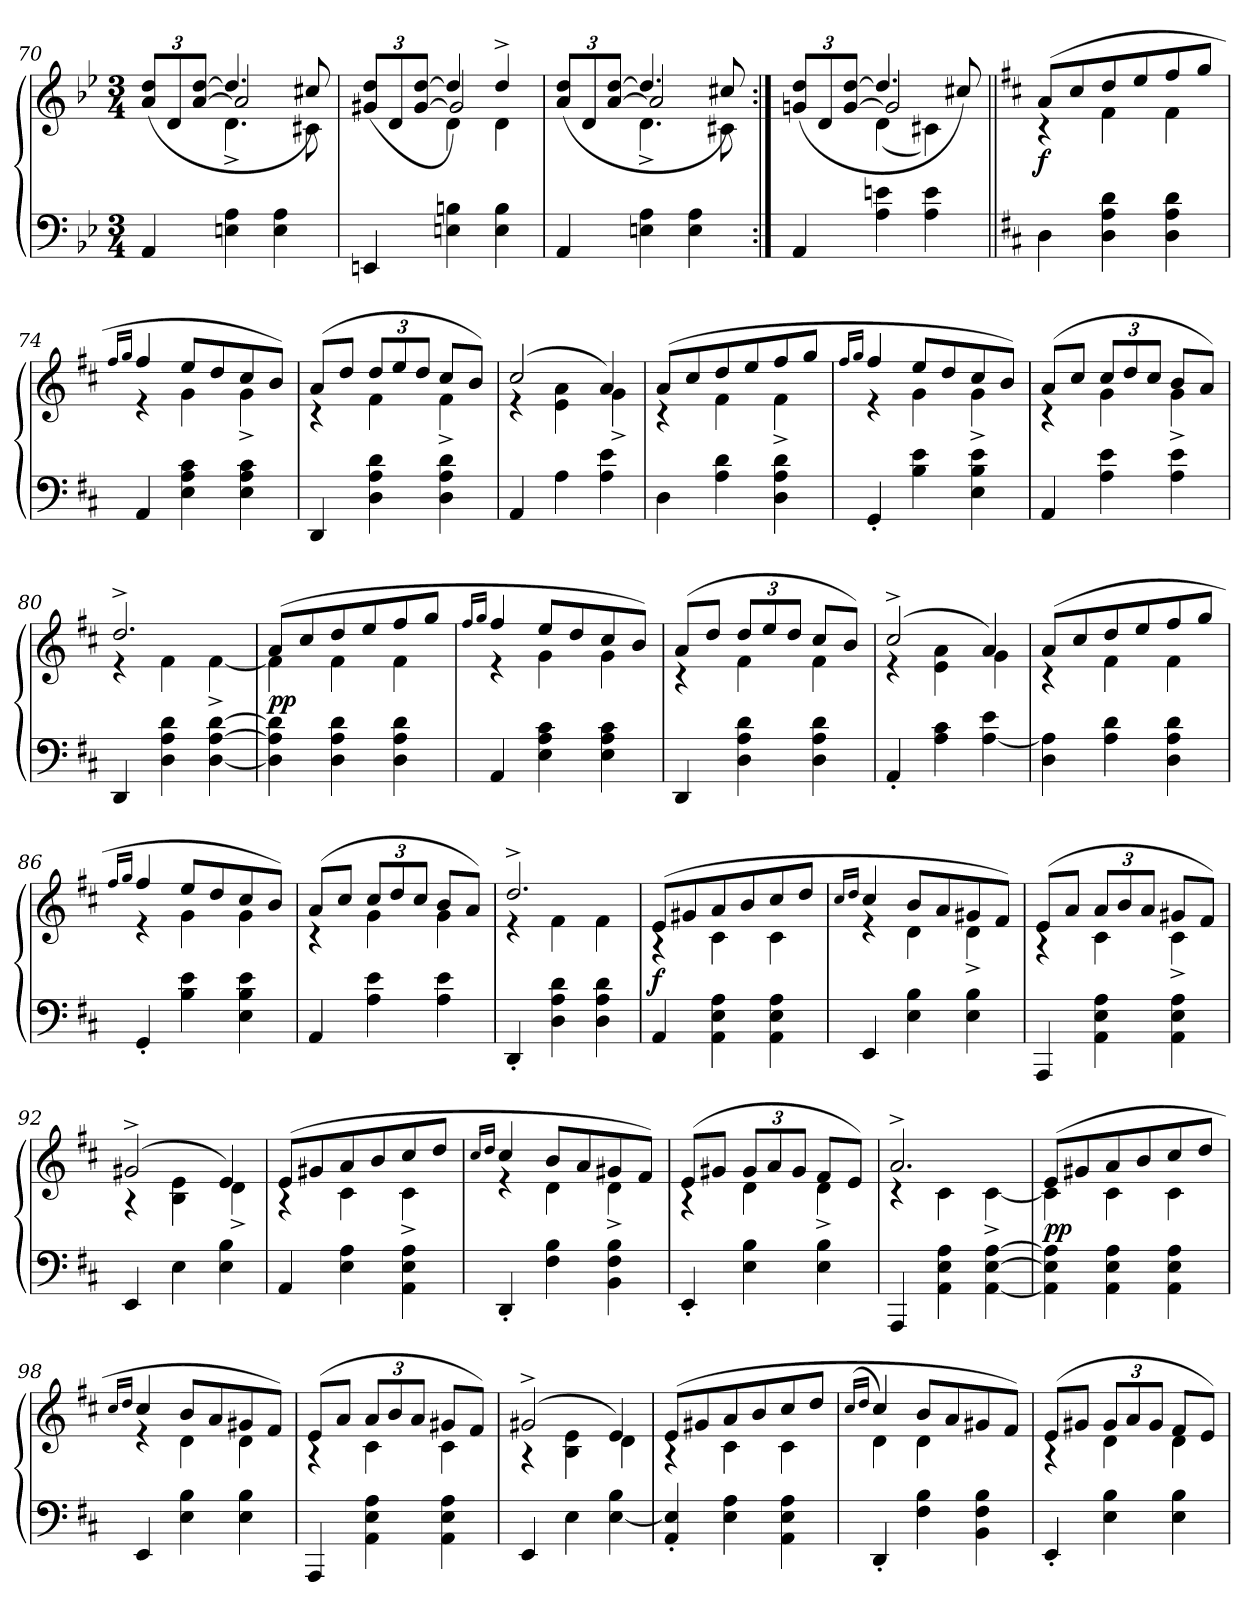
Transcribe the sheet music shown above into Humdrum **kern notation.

**kern	**kern	**dynam
*part1	*part1	*part1
*staff2	*staff1	*staff1/2
*clefF4	*clefG2	*
*k[b-e-]	*k[b-e-]	*
*M3/4	*M3/4	*
*	*Xbrackettup	*
=70	=70	=70
*	*^	*
*	*	*^	*
4AA/	(>12a/ 12dd/L	4ryy	4ryy	.
.	12d/	.	.	.
.	[12a/ [12dd/J	.	.	.
4En\ 4A\	4.dd/]	4.d^\	2a/]	.
4E\ 4A\	.	.	.	.
.	8cc#X/)	8c#X\	.	.
!!LO:LB:g=z	!!	!!
=71	=71	=71	=71	=71
4EEn/	(>12g#X/ 12dd/L	4ryy	4ryy	.
.	12d/	.	.	.
.	[12g#/ [12dd/J	.	.	.
4En\ 4Bn\	4dd/])	4d\	2g#/]	.
4E\ 4B\	4dd^/	4d\	.	.
=72	=72	=72	=72	=72
4AA/	(>12a/ 12dd/L	4ryy	4ryy	.
.	12d/	.	.	.
.	[12a/ [12dd/J	.	.	.
4En\ 4A\	4.dd/]	4.d^\	2a/]	.
4E\ 4A\	.	.	.	.
.	8cc#X/)	8c#X\	.	.
=1X:|!	=1X:|!	=1X:|!	=1X:|!	=1X:|!
4AA/	(>12gn/ 12dd/L	4ryy	4ryy	.
.	12d/	.	.	.
.	[12g/ [12dd/J	.	.	.
4A\ 4en\	4.dd/]	(4d\	2g/]	.
4A\ 4e\	.	4c#X\)	.	.
.	8cc#X/)	.	.	.
*	*v	*v	*v	*
=73||	=73||	=73||
*k[f#c#]	*k[f#c#]	*
*	*^	*
!	!	!	!LO:DY:b
4D\	(8a/L	4rc	f
.	8cc#/	.	.
4D\ 4A\ 4d\	8dd/	4f#\	.
.	8ee/	.	.
4D\ 4A\ 4d\	8ff#/	4f#\	.
.	8gg/J	.	.
=74	=74	=74	=74
.	16qff#/LL	.	.
.	16qgg/JJ	.	.
4AA/	4ff#/	4r	.
4E\ 4A\ 4c#\	8ee/L	4g\	.
.	8dd/	.	.
4E\ 4A\ 4c#\	8cc#/	4g^\	.
.	8b/J)	.	.
=75	=75	=75	=75
4DD/	(8a/L	4rc	.
.	8dd/J	.	.
4D\ 4A\ 4d\	12dd/L	4f#\	.
.	12ee/	.	.
.	12dd/J	.	.
4D\ 4A\ 4d\	8cc#/L	4f#^\	.
.	8b/J)	.	.
!!LO:LB:g=z	!!
=76	=76	=76	=76
4AA/	(2cc#/	4re	.
4A\	.	4e\ 4a\	.
4A\ 4e\	4a/)	4g^\	.
=77	=77	=77	=77
4D\	(8a/L	4rc	.
.	8cc#/	.	.
4A\ 4d\	8dd/	4f#\	.
.	8ee/	.	.
4D\ 4A\ 4d\	8ff#/	4f#^\	.
.	8gg/J	.	.
=78	=78	=78	=78
.	16qff#/LL	.	.
.	16qgg/JJ	.	.
4GG'/	4ff#/	4r	.
4B\ 4e\	8ee/L	4g\	.
.	8dd/	.	.
4E\ 4B\ 4e\	8cc#/	4g^\	.
.	8b/J)	.	.
=79	=79	=79	=79
4AA/	(8a/L	4rc	.
.	8cc#/J	.	.
4A\ 4e\	12cc#/L	4g\	.
.	12dd/	.	.
.	12cc#/J	.	.
4A\ 4e\	8b/L	4g^\	.
.	8a/J)	.	.
=80	=80	=80	=80
4DD/	2.dd^/	4re	.
4D\ 4A\ 4d\	.	4f#\	.
[4D\ [4A\ [4d\	.	[4f#^\	.
=81	=81	=81	=81
!	!	!	!LO:DY:b
4D]\ 4A]\ 4d]\	(8a/L	4f#\]	pp
.	8cc#/	.	.
4D\ 4A\ 4d\	8dd/	4f#\	.
.	8ee/	.	.
4D\ 4A\ 4d\	8ff#/	4f#\	.
.	8gg/J	.	.
!!LO:LB:g=z	!!
=82	=82	=82	=82
.	16qff#/LL	.	.
.	16qgg/JJ	.	.
4AA/	4ff#/	4r	.
4E\ 4A\ 4c#\	8ee/L	4g\	.
.	8dd/	.	.
4E\ 4A\ 4c#\	8cc#/	4g\	.
.	8b/J)	.	.
=83	=83	=83	=83
4DD/	(8a/L	4rc	.
.	8dd/J	.	.
4D\ 4A\ 4d\	12dd/L	4f#\	.
.	12ee/	.	.
.	12dd/J	.	.
4D\ 4A\ 4d\	8cc#/L	4f#\	.
.	8b/J)	.	.
=84	=84	=84	=84
4AA'/	(2cc#^/	4re	.
4A\ 4c#\	.	4e\ 4a\	.
[4A\ 4e\	4a/)	4g\	.
=85	=85	=85	=85
4D\ 4A]\	(8a/L	4rc	.
.	8cc#/	.	.
4A\ 4d\	8dd/	4f#\	.
.	8ee/	.	.
4D\ 4A\ 4d\	8ff#/	4f#\	.
.	8gg/J	.	.
=86	=86	=86	=86
.	16qff#/LL	.	.
.	16qgg/JJ	.	.
4GG'/	4ff#/	4r	.
4B\ 4e\	8ee/L	4g\	.
.	8dd/	.	.
4E\ 4B\ 4e\	8cc#/	4g\	.
.	8b/J)	.	.
=87	=87	=87	=87
4AA/	(8a/L	4rc	.
.	8cc#/J	.	.
4A\ 4e\	12cc#/L	4g\	.
.	12dd/	.	.
.	12cc#/J	.	.
4A\ 4e\	8b/L	4g\	.
.	8a/J)	.	.
=88	=88	=88	=88
4DD'/	2.dd^/	4re	.
4D\ 4A\ 4d\	.	4f#\	.
4D\ 4A\ 4d\	.	4f#\	.
!!LO:LB:g=z	!!
=89	=89	=89	=89
!	!	!	!LO:DY:b
4AA/	(8e/L	4rG	f
.	8g#X/	.	.
4AA\ 4E\ 4A\	8a/	4c#\	.
.	8b/	.	.
4AA\ 4E\ 4A\	8cc#/	4c#\	.
.	8dd/J	.	.
=90	=90	=90	=90
.	16qcc#/LL	.	.
.	16qdd/JJ	.	.
4EE/	4cc#/	4re	.
4E\ 4B\	8b/L	4d\	.
.	8a/	.	.
4E\ 4B\	8g#X/	4d^\	.
.	8f#/J)	.	.
=91	=91	=91	=91
4AAA/	(8e/L	4rG	.
.	8a/J	.	.
4AA\ 4E\ 4A\	12a/L	4c#\	.
.	12b/	.	.
.	12a/J	.	.
4AA\ 4E\ 4A\	8g#X/L	4c#^\	.
.	8f#/J)	.	.
=92	=92	=92	=92
4EE/	(2g#X^/	4rA	.
4E\	.	4B\ 4e\	.
4E\ 4B\	4e/)	4d^\	.
=93	=93	=93	=93
4AA/	(8e/L	4rG	.
.	8g#X/	.	.
4E\ 4A\	8a/	4c#\	.
.	8b/	.	.
4AA\ 4E\ 4A\	8cc#/	4c#^\	.
.	8dd/J	.	.
=94	=94	=94	=94
.	16qcc#/LL	.	.
.	16qdd/JJ	.	.
4DD'/	4cc#/	4re	.
4F#\ 4B\	8b/L	4d\	.
.	8a/	.	.
4BB\ 4F#\ 4B\	8g#X/	4d^\	.
.	8f#/J)	.	.
=95	=95	=95	=95
4EE'/	(8e/L	4rG	.
.	8g#X/J	.	.
4E\ 4B\	12g#/L	4d\	.
.	12a/	.	.
.	12g#/J	.	.
4E\ 4B\	8f#/L	4d^\	.
.	8e/J)	.	.
!!LO:PB:g=z	!!
=96	=96	=96	=96
4AAA/	2.a^/	4rc	.
4AA\ 4E\ 4A\	.	4c#\	.
[4AA\ [4E\ [4A\	.	[4c#^\	.
=97	=97	=97	=97
!	!	!	!LO:DY:b
4AA]\ 4E]\ 4A]\	(8e/L	4c#\]	pp
.	8g#X/	.	.
4AA\ 4E\ 4A\	8a/	4c#\	.
.	8b/	.	.
4AA\ 4E\ 4A\	8cc#/	4c#\	.
.	8dd/J	.	.
=98	=98	=98	=98
.	16qcc#/LL	.	.
.	16qdd/JJ	.	.
4EE/	4cc#/	4re	.
4E\ 4B\	8b/L	4d\	.
.	8a/	.	.
4E\ 4B\	8g#X/	4d\	.
.	8f#/J)	.	.
=99	=99	=99	=99
4AAA/	(8e/L	4rG	.
.	8a/J	.	.
4AA\ 4E\ 4A\	12a/L	4c#\	.
.	12b/	.	.
.	12a/J	.	.
4AA\ 4E\ 4A\	8g#X/L	4c#\	.
.	8f#/J)	.	.
=100	=100	=100	=100
4EE/	(2g#X^/	4rA	.
4E\	.	4B\ 4e\	.
[4E\ 4B\	4e/)	4d\	.
=101	=101	=101	=101
4AA'/ 4E]'/	(8e/L	4rG	.
.	8g#X/	.	.
4E\ 4A\	8a/	4c#\	.
.	8b/	.	.
4AA\ 4E\ 4A\	8cc#/	4c#\	.
.	8dd/J	.	.
=102	=102	=102	=102
.	(16qcc#/LL	.	.
.	16qdd/JJ	.	.
4DD'/	4cc#/)	4d\	.
4F#\ 4B\	8b/L	4d\	.
.	8a/	.	.
4BB\ 4F#\ 4B\	8g#X/	4ryy	.
.	8f#/J)	.	.
!!LO:LB:g=z	!!
=103	=103	=103	=103
4EE'/	(8e/L	4rG	.
.	8g#X/J	.	.
4E\ 4B\	12g#/L	4d\	.
.	12a/	.	.
.	12g#/J	.	.
4E\ 4B\	8f#/L	4d\	.
.	8e/J)	.	.
*	*v	*v	*
=	=	=
*-	*-	*-
